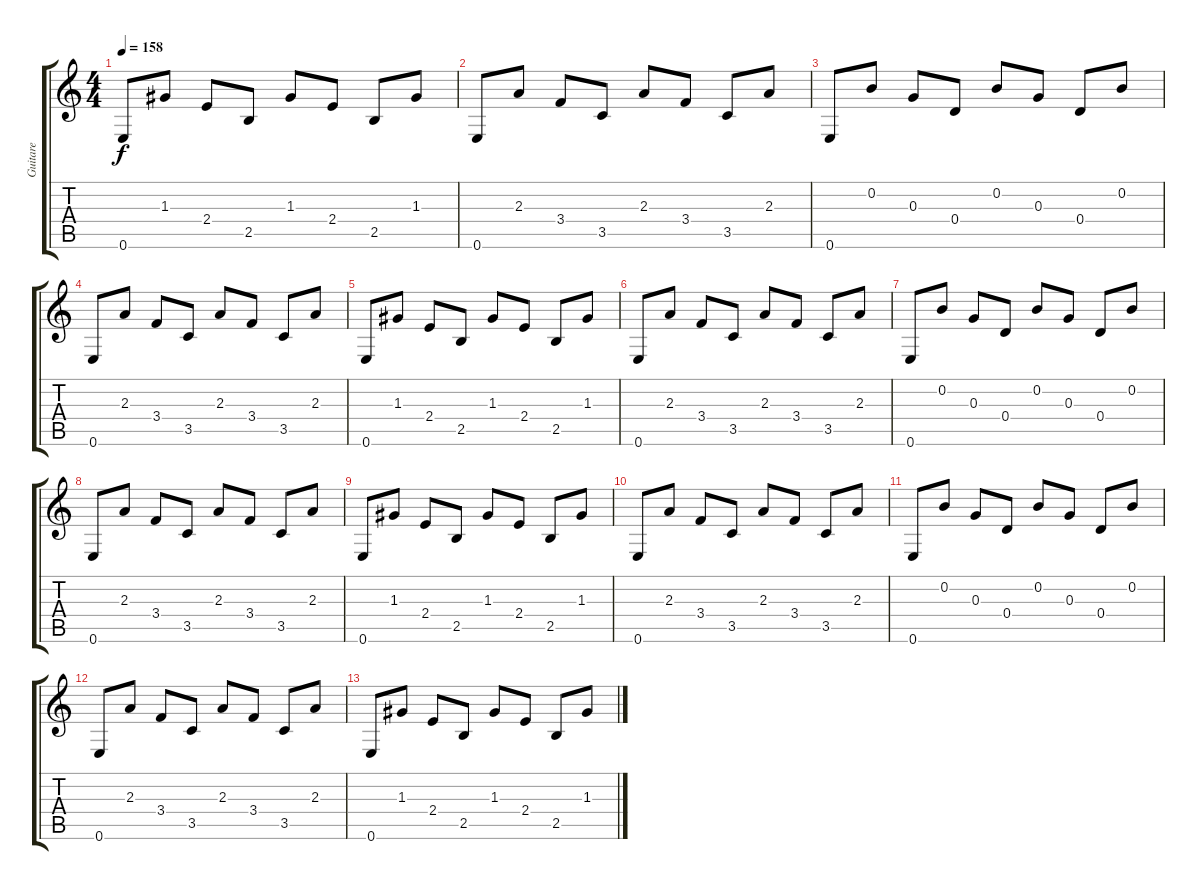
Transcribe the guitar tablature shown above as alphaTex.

\track ("Guitare" "Guitare") {instrument overdrivenguitar}
\staff {score tabs}
\tuning (E4 B3 G3 D3 A2 E2) {hide}
\ts (4 4)
\tempo 158
\clef g2
\ks c
0.6.8{dy f} 1.3.8 2.4.8 2.5.8 1.3.8 2.4.8 2.5.8 1.3.8 |
0.6.8 2.3.8 3.4.8 3.5.8 2.3.8 3.4.8 3.5.8 2.3.8 |
0.6.8 0.2.8 0.3.8 0.4.8 0.2.8 0.3.8 0.4.8 0.2.8 |
0.6.8 2.3.8 3.4.8 3.5.8 2.3.8 3.4.8 3.5.8 2.3.8 |
0.6.8 1.3.8 2.4.8 2.5.8 1.3.8 2.4.8 2.5.8 1.3.8 |
0.6.8{volume 8} 2.3.8 3.4.8 3.5.8 2.3.8 3.4.8 3.5.8 2.3.8 |
0.6.8 0.2.8 0.3.8 0.4.8 0.2.8 0.3.8 0.4.8 0.2.8 |
0.6.8 2.3.8 3.4.8 3.5.8 2.3.8 3.4.8 3.5.8 2.3.8 |
0.6.8 1.3.8 2.4.8 2.5.8 1.3.8 2.4.8 2.5.8 1.3.8 |
0.6.8{volume 0} 2.3.8 3.4.8 3.5.8 2.3.8 3.4.8 3.5.8 2.3.8 |
0.6.8 0.2.8 0.3.8 0.4.8 0.2.8 0.3.8 0.4.8 0.2.8 |
0.6.8 2.3.8 3.4.8 3.5.8 2.3.8 3.4.8 3.5.8 2.3.8 |
0.6.8 1.3.8 2.4.8 2.5.8 1.3.8 2.4.8 2.5.8 1.3.8
